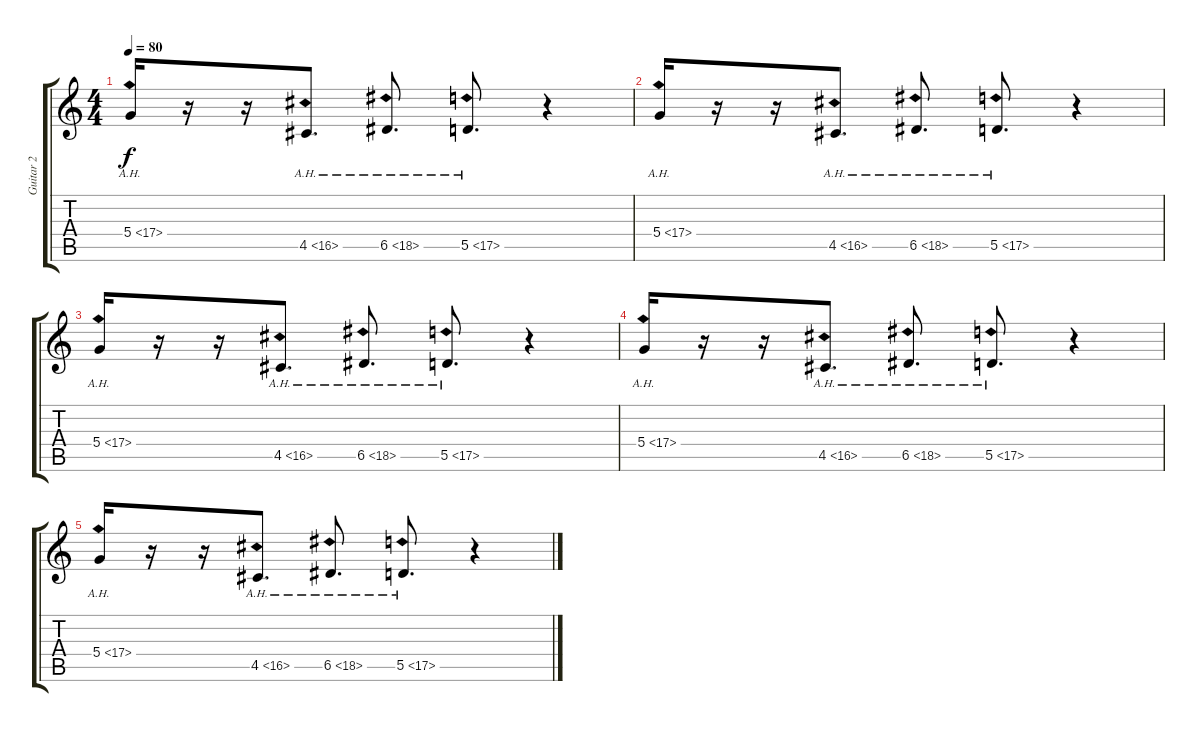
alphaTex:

\track ("Guitar 2" "Guitar 2") {instrument overdrivenguitar}
\staff {score tabs}
\tuning (E4 B3 G3 D3 A2 E2) {hide}
\ts (4 4)
\tempo 80
\clef g2
\ks c
5.4{ah 12}.16{dy f} r.16 r.16 4.5{ah 12}.8{d} 6.5{ah 12}.8{d} 5.5{ah 12}.8{d} r.4 |
5.4{ah 12}.16 r.16 r.16 4.5{ah 12}.8{d} 6.5{ah 12}.8{d} 5.5{ah 12}.8{d} r.4 |
5.4{ah 12}.16 r.16 r.16 4.5{ah 12}.8{d} 6.5{ah 12}.8{d} 5.5{ah 12}.8{d} r.4 |
5.4{ah 12}.16 r.16 r.16 4.5{ah 12}.8{d} 6.5{ah 12}.8{d} 5.5{ah 12}.8{d} r.4 |
5.4{ah 12}.16 r.16 r.16 4.5{ah 12}.8{d} 6.5{ah 12}.8{d} 5.5{ah 12}.8{d} r.4
